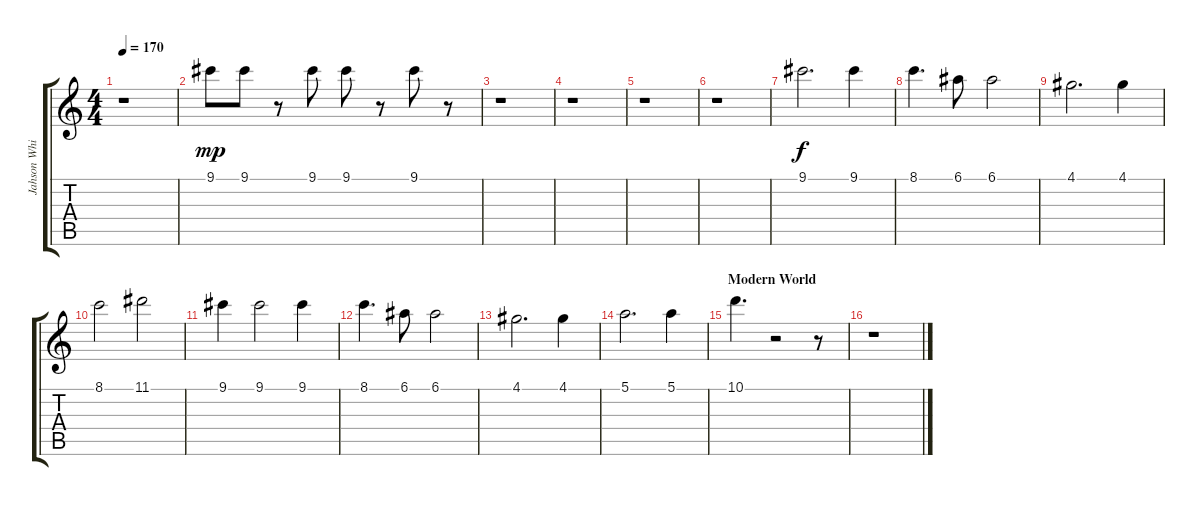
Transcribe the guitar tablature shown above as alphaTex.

\track ("Jahson White" "Jahson Whi") {instrument distortionguitar}
\staff {score tabs}
\tuning (E4 B3 G3 D3 A2 E2) {hide}
\ts (4 4)
\tempo 170
\clef g2
\ks c
r.1{dy mp} |
9.1.8 9.1.8 r.8 9.1.8 9.1.8 r.8 9.1.8 r.8 |
r.1 |
r.1 |
r.1 |
r.1 |
9.1.2{d dy f} 9.1.4 |
8.1.4{d} 6.1.8 6.1.2 |
4.1.2{d} 4.1.4 |
8.1.2 11.1.2 |
9.1.4 9.1.2 9.1.4 |
8.1.4{d} 6.1.8 6.1.2 |
4.1.2{d} 4.1.4 |
5.1.2{d} 5.1.4 |
\section ("" "Modern World")
10.1.4{d} r.2 r.8 |
r.1
